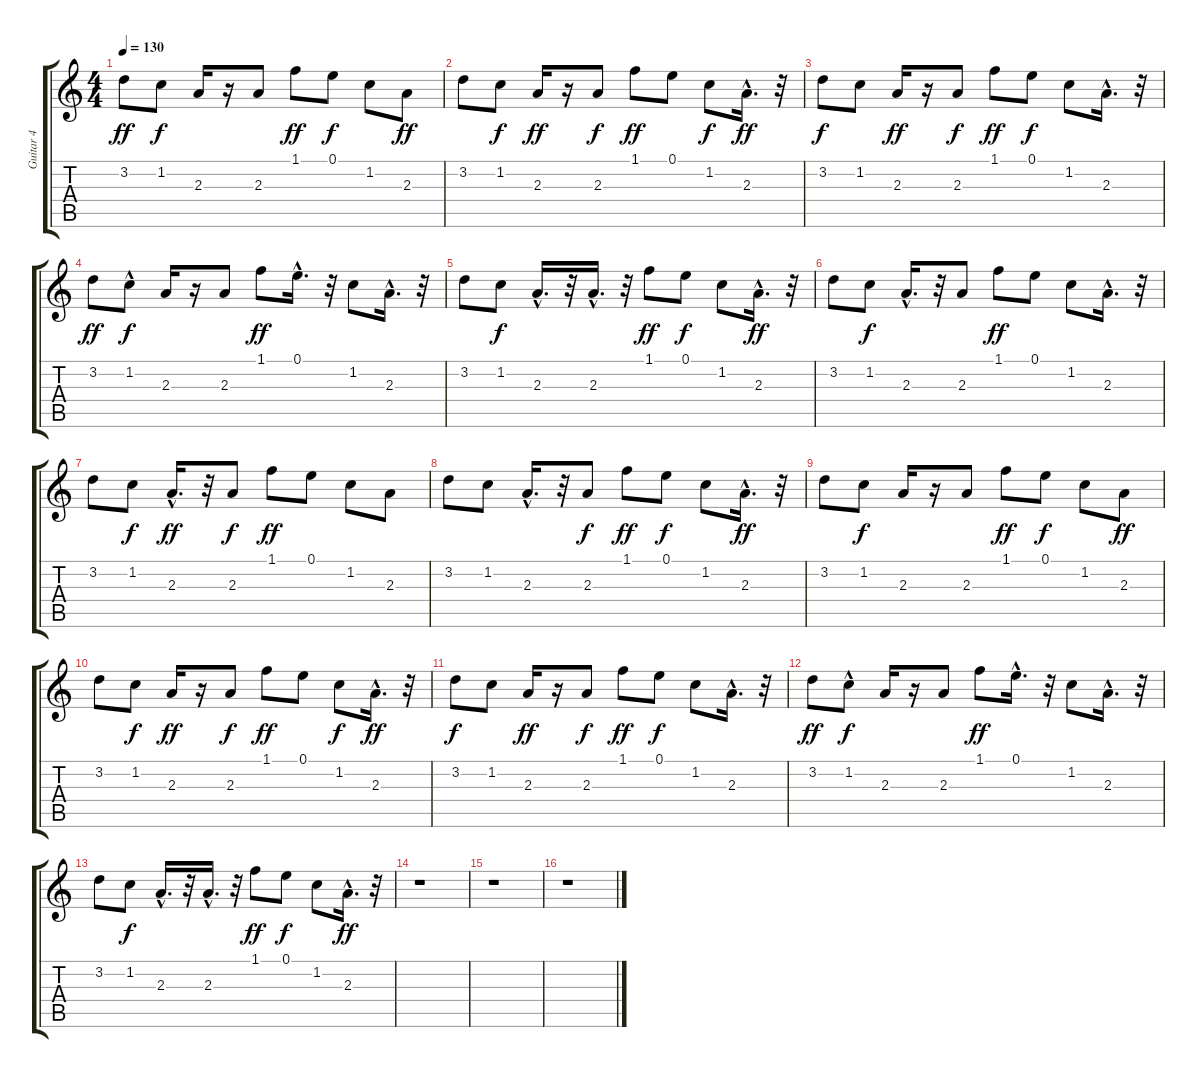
\track ("Guitar 4" "Guitar 4") {instrument overdrivenguitar}
\staff {score tabs}
\tuning (E4 B3 G3 D3 A2 E2) {hide}
\ts (4 4)
\tempo 130
\clef g2
\ks c
3.2.8{dy ff} 1.2.8{dy f} 2.3.16 r.16 2.3.8 1.1.8{dy ff} 0.1.8{dy f} 1.2.8 2.3.8{dy ff} |
3.2.8 1.2.8{dy f} 2.3.16{dy ff} r.16 2.3.8{dy f} 1.1.8{dy ff} 0.1.8 1.2.8{dy f} 2.3{hac}.16{d dy ff} r.32 |
3.2.8{dy f} 1.2.8 2.3.16{dy ff} r.16 2.3.8{dy f} 1.1.8{dy ff} 0.1.8{dy f} 1.2.8 2.3{hac}.16{d} r.32 |
3.2.8{dy ff} 1.2{hac}.8{dy f} 2.3.16 r.16 2.3.8 1.1.8{dy ff} 0.1{hac}.16{d} r.32 1.2.8 2.3{hac}.16{d} r.32 |
3.2.8 1.2.8{dy f} 2.3{hac}.16{d} r.32 2.3{hac}.16{d} r.32 1.1.8{dy ff} 0.1.8{dy f} 1.2.8 2.3{hac}.16{d dy ff} r.32 |
3.2.8 1.2.8{dy f} 2.3{hac}.16{d} r.32 2.3.8 1.1.8{dy ff} 0.1.8 1.2.8 2.3{hac}.16{d} r.32 |
3.2.8 1.2.8{dy f} 2.3{hac}.16{d dy ff} r.32 2.3.8{dy f} 1.1.8{dy ff} 0.1.8 1.2.8 2.3.8 |
3.2.8 1.2.8 2.3{hac}.16{d} r.32 2.3.8{dy f} 1.1.8{dy ff} 0.1.8{dy f} 1.2.8 2.3{hac}.16{d dy ff} r.32 |
3.2.8 1.2.8{dy f} 2.3.16 r.16 2.3.8 1.1.8{dy ff} 0.1.8{dy f} 1.2.8 2.3.8{dy ff} |
3.2.8 1.2.8{dy f} 2.3.16{dy ff} r.16 2.3.8{dy f} 1.1.8{dy ff} 0.1.8 1.2.8{dy f} 2.3{hac}.16{d dy ff} r.32 |
3.2.8{dy f} 1.2.8 2.3.16{dy ff} r.16 2.3.8{dy f} 1.1.8{dy ff} 0.1.8{dy f} 1.2.8 2.3{hac}.16{d} r.32 |
3.2.8{dy ff} 1.2{hac}.8{dy f} 2.3.16 r.16 2.3.8 1.1.8{dy ff} 0.1{hac}.16{d} r.32 1.2.8 2.3{hac}.16{d} r.32 |
3.2.8 1.2.8{dy f} 2.3{hac}.16{d} r.32 2.3{hac}.16{d} r.32 1.1.8{dy ff} 0.1.8{dy f} 1.2.8 2.3{hac}.16{d dy ff} r.32 |
r.1 |
r.1 |
r.1
